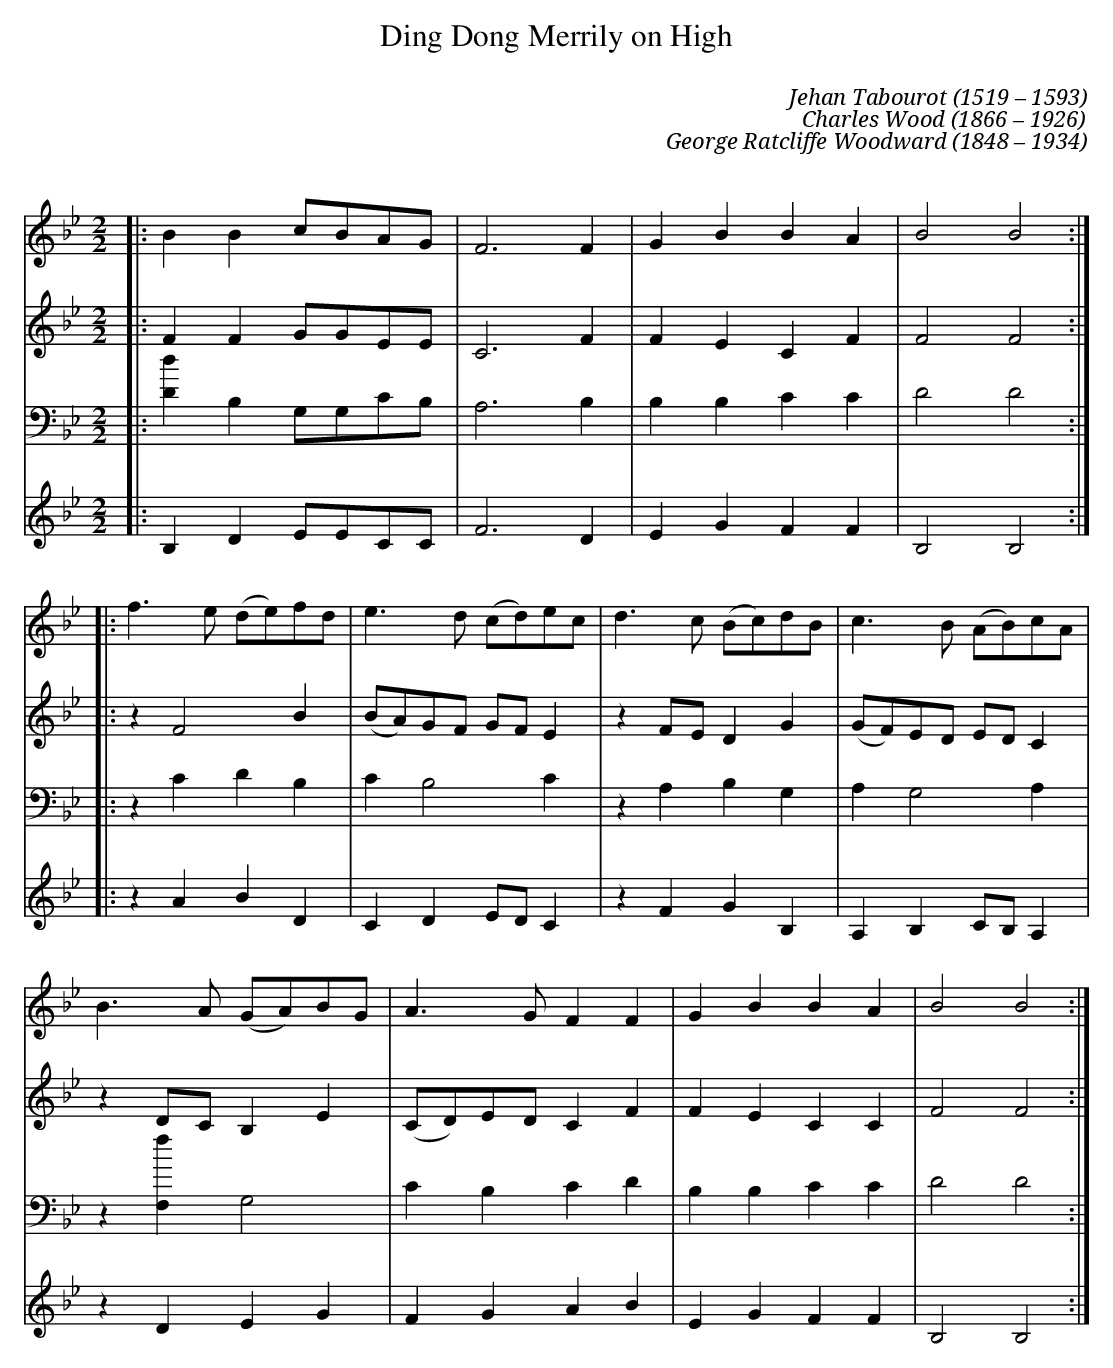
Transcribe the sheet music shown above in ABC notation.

X:1
C:
T:Ding Dong Merrily on High
C:Jehan Tabourot (1519 – 1593)
C:Charles Wood (1866 – 1926)
C:George Ratcliffe Woodward (1848 – 1934)
C:
M:2/2
L:1/8
K:Bbmaj
K: soprano
V:1
|: B2B2 cBAG | F6F2 | G2B2 B2A2 | B4 B4 :|
|: f2>e2 (de)fd | e2>d2 (cd)ec | d2>c2 (Bc)dB | c2>B2 (AB)cA |
B2>A2 (GA)BG | A2>G2 F2F2 | G2B2 B2A2 | B4 B4 :|
V:2
|: F2F2 GGEE | C6F2 | F2E2 C2F2 | F4F4 :|
|: z2F4B2 | (BA)GF GFE2 | z2FE D2G2 | (GF)ED EDC2 |
z2DC B,2E2 | (CD)ED C2F2 | F2E2 C2C2 | F4 F4 :|
V:3
|: [D2d2]B,2 G,G,CB, | A,6B,2  | B,2B,2 C2C2 | D4D4 :|
|: z2C2 D2B,2 | C2B,4C2 | z2A,2 B,2G,2 | A,2G,4A,2 |
z2[F,2f2] G,4 | C2B,2 C2D2 | B,2B,2 C2C2 | D4 D4 :|
V: 4
|: B,2D2 EECC | F6D2 | E2G2 F2F2 | B,4B,4 :|
|: z2A2 B2D2 | C2D2 EDC2 | z2F2 G2B,2 | A,2B,2 CB,A,2 |
z2D2 E2G2 | F2G2 A2B2 | E2G2 F2F2 | B,4 B,4 :|
